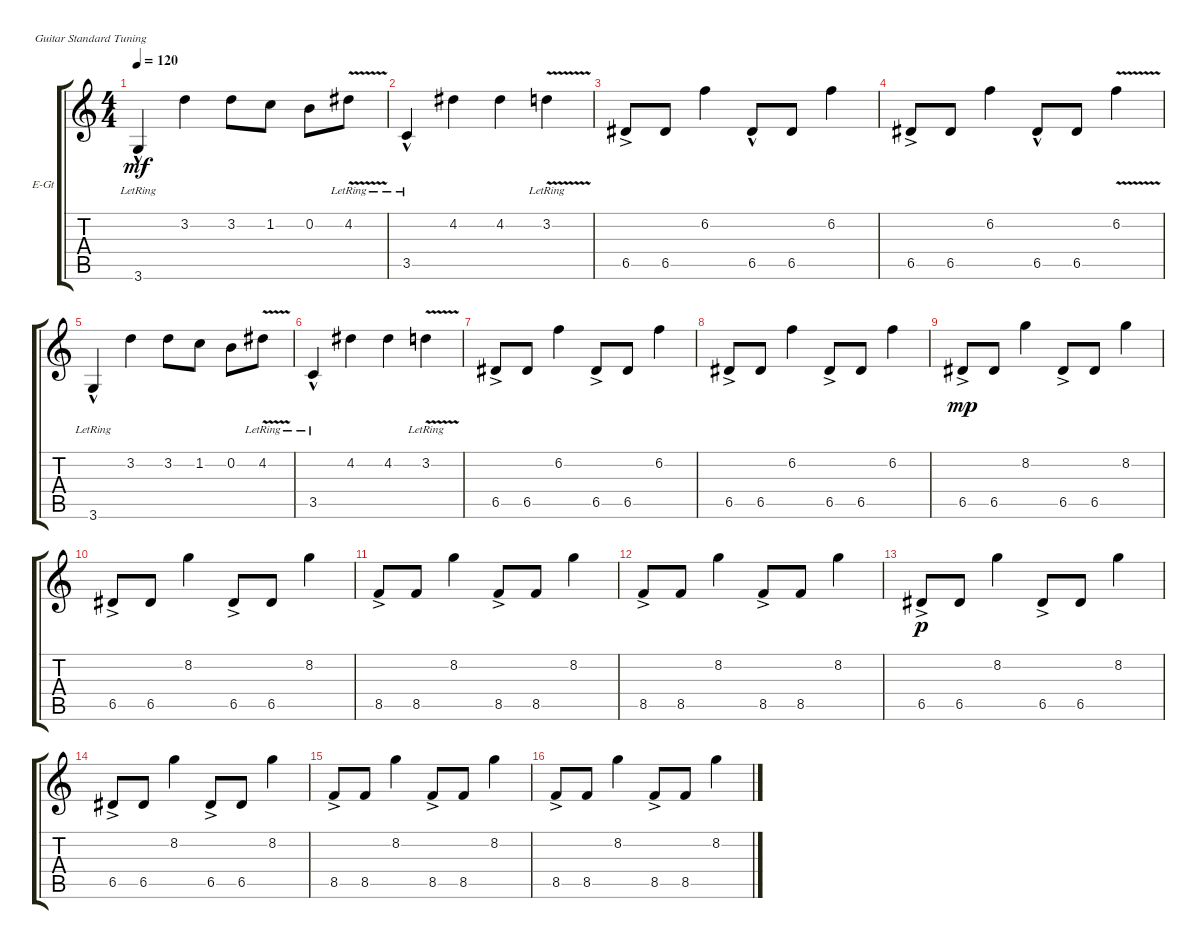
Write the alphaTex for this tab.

\defaultSystemsLayout 4
\bracketExtendMode groupsimilarinstruments
\firstSystemTrackNameOrientation horizontal
\otherSystemsTrackNameOrientation horizontal
\track ("Electric Guitar" "E-Gt") {instrument overdrivenguitar}
\staff {score tabs}
\tuning (E4 B3 G3 D3 A2 E2)
\ts (4 4)
\tempo 120
\clef g2
\ks c
3.6{hac lr}.4{dy mf} 3.2.4 3.2.8 1.2.8 0.2.8 4.2{v lr}.8 |
3.5{hac lr}.4 4.2.4 4.2.4 3.2{v lr}.4 |
6.5{ac}.8 6.5.8 6.2.4 6.5{hac}.8 6.5.8 6.2.4 |
6.5{ac}.8 6.5.8 6.2.4 6.5{hac}.8 6.5.8 6.2{v}.4 |
3.6{hac lr}.4 3.2.4 3.2.8 1.2.8 0.2.8 4.2{v lr}.8 |
3.5{hac lr}.4 4.2.4 4.2.4 3.2{v lr}.4 |
6.5{ac}.8 6.5.8 6.2.4 6.5{ac}.8 6.5.8 6.2.4 |
6.5{ac}.8 6.5.8 6.2.4 6.5{ac}.8 6.5.8 6.2.4 |
6.5{ac}.8{dy mp} 6.5.8 8.2.4 6.5{ac}.8 6.5.8 8.2.4 |
6.5{ac}.8 6.5.8 8.2.4 6.5{ac}.8 6.5.8 8.2.4 |
8.5{ac}.8 8.5.8 8.2.4 8.5{ac}.8 8.5.8 8.2.4 |
8.5{ac}.8 8.5.8 8.2.4 8.5{ac}.8 8.5.8 8.2.4 |
6.5{ac}.8{dy p} 6.5.8 8.2.4 6.5{ac}.8 6.5.8 8.2.4 |
6.5{ac}.8 6.5.8 8.2.4 6.5{ac}.8 6.5.8 8.2.4 |
8.5{ac}.8 8.5.8 8.2.4 8.5{ac}.8 8.5.8 8.2.4 |
8.5{ac}.8 8.5.8 8.2.4 8.5{ac}.8 8.5.8 8.2.4
